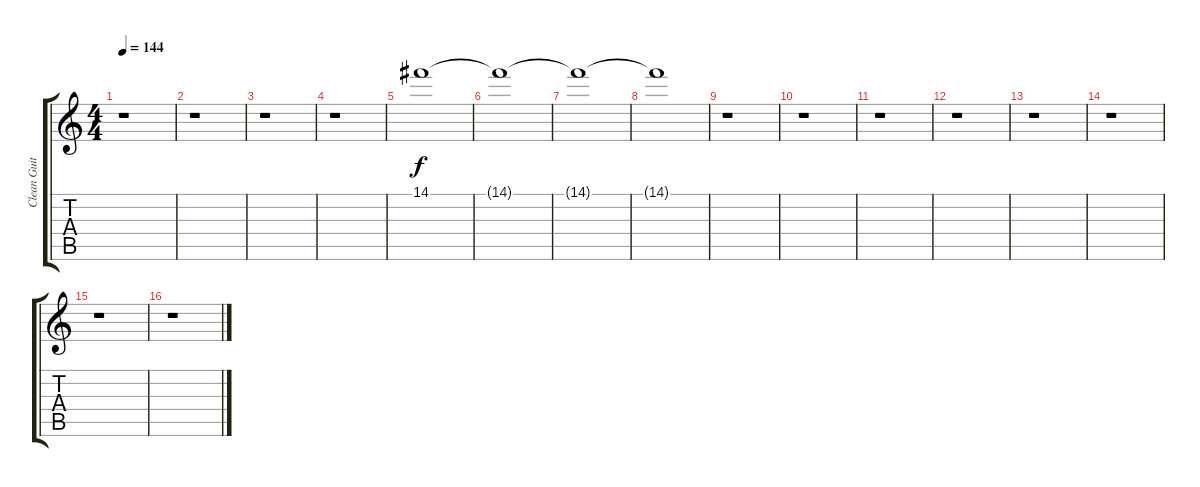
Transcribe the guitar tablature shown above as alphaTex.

\track ("Clean Guitar 2" "Clean Guit") {instrument electricguitarclean}
\staff {score tabs}
\tuning (E4 B3 G3 D3 A2 D2) {hide}
\ts (4 4)
\tempo 144
\clef g2
\ks c
r.1{dy f} |
r.1 |
r.1 |
r.1 |
14.1.1 |
14.1{t}.1 |
14.1{t}.1 |
14.1{t}.1 |
r.1 |
r.1 |
r.1 |
r.1 |
r.1 |
r.1 |
r.1 |
r.1
